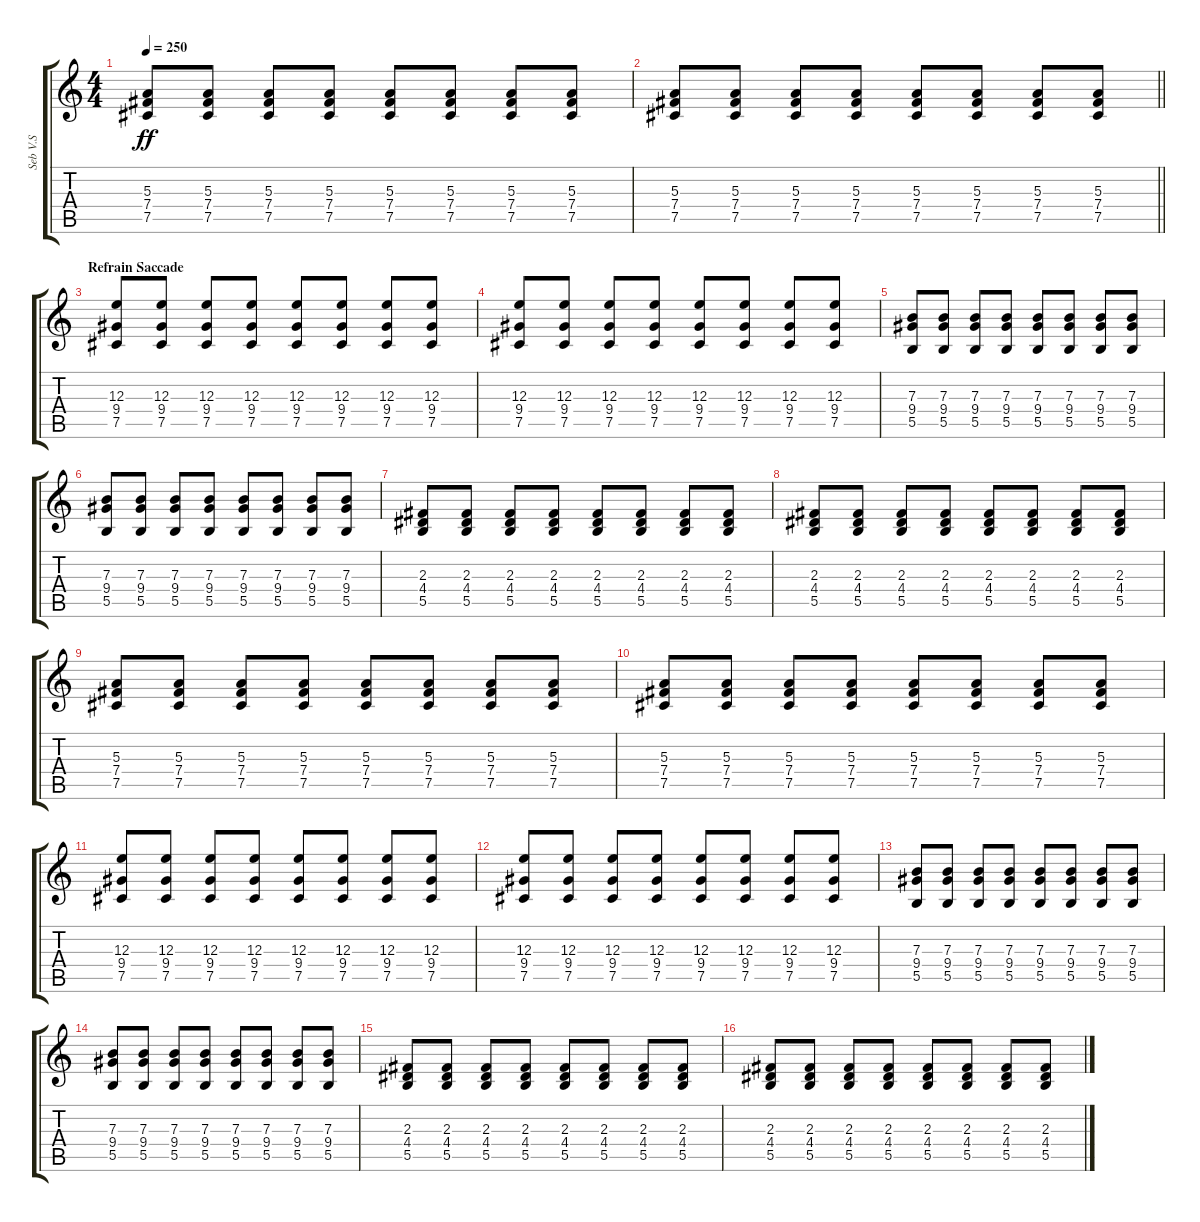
\track ("Seb V.S" "Seb V.S") {instrument distortionguitar}
\staff {score tabs}
\tuning (Db4 Ab3 E3 B2 Gb2 Db2) {hide}
\ts (4 4)
\tempo 250
\clef g2
\ks c
(5.3 7.4 7.5).8{dy ff} (5.3 7.4 7.5).8 (5.3 7.4 7.5).8 (5.3 7.4 7.5).8 (5.3 7.4 7.5).8 (5.3 7.4 7.5).8 (5.3 7.4 7.5).8 (5.3 7.4 7.5).8 |
\barLineRight lightlight
(5.3 7.4 7.5).8 (5.3 7.4 7.5).8 (5.3 7.4 7.5).8 (5.3 7.4 7.5).8 (5.3 7.4 7.5).8 (5.3 7.4 7.5).8 (5.3 7.4 7.5).8 (5.3 7.4 7.5).8 |
\section ("" "Refrain Saccade")
(12.3 9.4 7.5).8 (12.3 9.4 7.5).8 (12.3 9.4 7.5).8 (12.3 9.4 7.5).8 (12.3 9.4 7.5).8 (12.3 9.4 7.5).8 (12.3 9.4 7.5).8 (12.3 9.4 7.5).8 |
(12.3 9.4 7.5).8 (12.3 9.4 7.5).8 (12.3 9.4 7.5).8 (12.3 9.4 7.5).8 (12.3 9.4 7.5).8 (12.3 9.4 7.5).8 (12.3 9.4 7.5).8 (12.3 9.4 7.5).8 |
(7.3 9.4 5.5).8 (7.3 9.4 5.5).8 (7.3 9.4 5.5).8 (7.3 9.4 5.5).8 (7.3 9.4 5.5).8 (7.3 9.4 5.5).8 (7.3 9.4 5.5).8 (7.3 9.4 5.5).8 |
(7.3 9.4 5.5).8 (7.3 9.4 5.5).8 (7.3 9.4 5.5).8 (7.3 9.4 5.5).8 (7.3 9.4 5.5).8 (7.3 9.4 5.5).8 (7.3 9.4 5.5).8 (7.3 9.4 5.5).8 |
(2.3 4.4 5.5).8 (2.3 4.4 5.5).8 (2.3 4.4 5.5).8 (2.3 4.4 5.5).8 (2.3 4.4 5.5).8 (2.3 4.4 5.5).8 (2.3 4.4 5.5).8 (2.3 4.4 5.5).8 |
(2.3 4.4 5.5).8 (2.3 4.4 5.5).8 (2.3 4.4 5.5).8 (2.3 4.4 5.5).8 (2.3 4.4 5.5).8 (2.3 4.4 5.5).8 (2.3 4.4 5.5).8 (2.3 4.4 5.5).8 |
(5.3 7.4 7.5).8 (5.3 7.4 7.5).8 (5.3 7.4 7.5).8 (5.3 7.4 7.5).8 (5.3 7.4 7.5).8 (5.3 7.4 7.5).8 (5.3 7.4 7.5).8 (5.3 7.4 7.5).8 |
(5.3 7.4 7.5).8 (5.3 7.4 7.5).8 (5.3 7.4 7.5).8 (5.3 7.4 7.5).8 (5.3 7.4 7.5).8 (5.3 7.4 7.5).8 (5.3 7.4 7.5).8 (5.3 7.4 7.5).8 |
(12.3 9.4 7.5).8 (12.3 9.4 7.5).8 (12.3 9.4 7.5).8 (12.3 9.4 7.5).8 (12.3 9.4 7.5).8 (12.3 9.4 7.5).8 (12.3 9.4 7.5).8 (12.3 9.4 7.5).8 |
(12.3 9.4 7.5).8 (12.3 9.4 7.5).8 (12.3 9.4 7.5).8 (12.3 9.4 7.5).8 (12.3 9.4 7.5).8 (12.3 9.4 7.5).8 (12.3 9.4 7.5).8 (12.3 9.4 7.5).8 |
(7.3 9.4 5.5).8 (7.3 9.4 5.5).8 (7.3 9.4 5.5).8 (7.3 9.4 5.5).8 (7.3 9.4 5.5).8 (7.3 9.4 5.5).8 (7.3 9.4 5.5).8 (7.3 9.4 5.5).8 |
(7.3 9.4 5.5).8 (7.3 9.4 5.5).8 (7.3 9.4 5.5).8 (7.3 9.4 5.5).8 (7.3 9.4 5.5).8 (7.3 9.4 5.5).8 (7.3 9.4 5.5).8 (7.3 9.4 5.5).8 |
(2.3 4.4 5.5).8 (2.3 4.4 5.5).8 (2.3 4.4 5.5).8 (2.3 4.4 5.5).8 (2.3 4.4 5.5).8 (2.3 4.4 5.5).8 (2.3 4.4 5.5).8 (2.3 4.4 5.5).8 |
(2.3 4.4 5.5).8 (2.3 4.4 5.5).8 (2.3 4.4 5.5).8 (2.3 4.4 5.5).8 (2.3 4.4 5.5).8 (2.3 4.4 5.5).8 (2.3 4.4 5.5).8 (2.3 4.4 5.5).8
